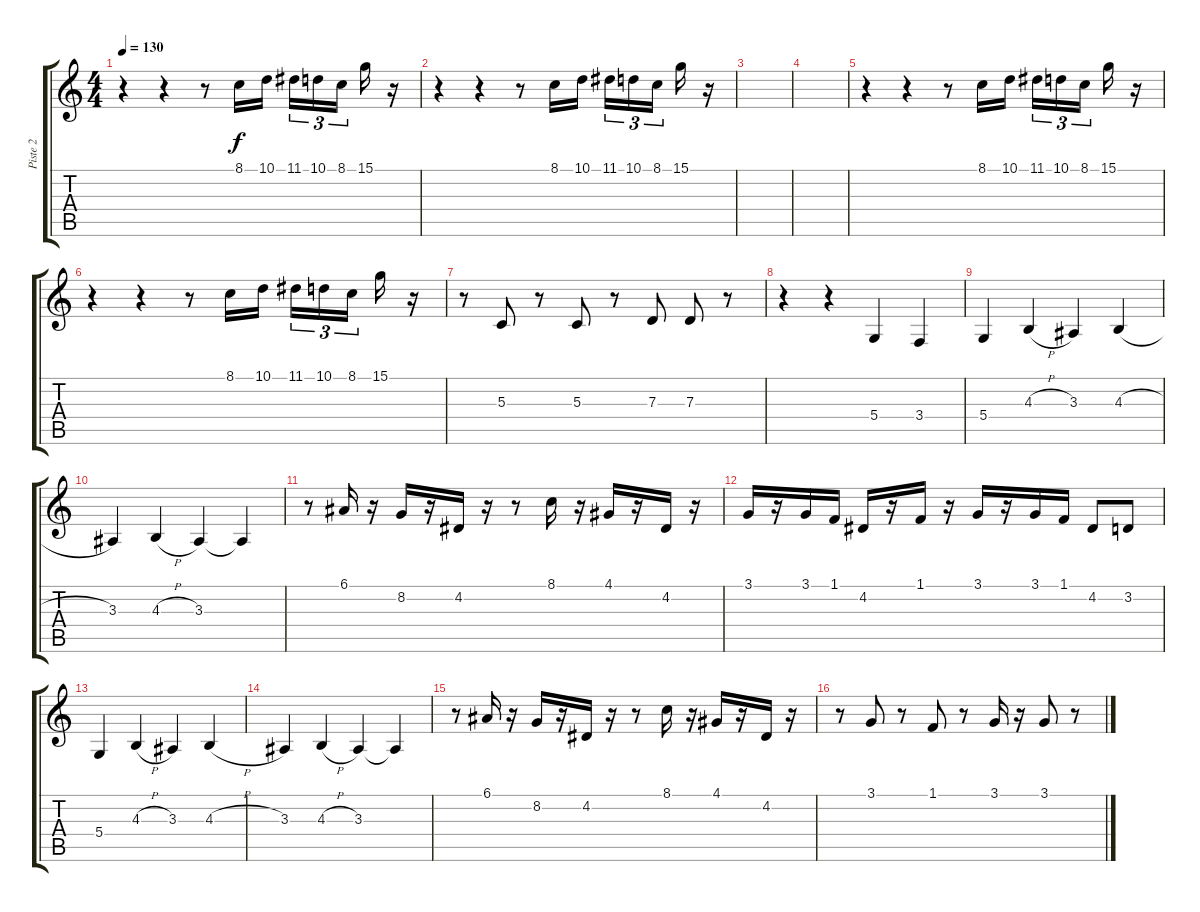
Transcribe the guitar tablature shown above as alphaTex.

\track ("Piste 2" "Piste 2") {instrument violin}
\staff {score tabs}
\tuning (E4 B3 G3 D3 A2 E2) {hide}
\ts (4 4)
\tempo 130
\clef g2
\ks c
r.4{dy f} r.4 r.8 8.1.16 10.1.16 11.1.16{tu (3 2)} 10.1.16{tu (3 2)} 8.1.16{tu (3 2)} 15.1.16 r.16 |
r.4 r.4 r.8 8.1.16 10.1.16 11.1.16{tu (3 2)} 10.1.16{tu (3 2)} 8.1.16{tu (3 2)} 15.1.16 r.16 |
|
|
r.4 r.4 r.8 8.1.16 10.1.16 11.1.16{tu (3 2)} 10.1.16{tu (3 2)} 8.1.16{tu (3 2)} 15.1.16 r.16 |
r.4 r.4 r.8 8.1.16 10.1.16 11.1.16{tu (3 2)} 10.1.16{tu (3 2)} 8.1.16{tu (3 2)} 15.1.16 r.16 |
r.8 5.3.8 r.8 5.3.8 r.8 7.3.8 7.3.8 r.8 |
r.4 r.4 5.4.4 3.4.4 |
5.4.4 4.3{h}.4 3.3.4 4.3{h}.4 |
3.3.4 4.3{h}.4 3.3.4 3.3{t}.4 |
r.8 6.1.16 r.16 8.2.16 r.16 4.2.16 r.16 r.8 8.1.16 r.16 4.1.16 r.16 4.2.16 r.16 |
3.1.16 r.16 3.1.16 1.1.16 4.2.16 r.16 1.1.16 r.16 3.1.16 r.16 3.1.16 1.1.16 4.2.8 3.2.8 |
5.4.4 4.3{h}.4 3.3.4 4.3{h}.4 |
3.3.4 4.3{h}.4 3.3.4 3.3{t}.4 |
r.8 6.1.16 r.16 8.2.16 r.16 4.2.16 r.16 r.8 8.1.16 r.16 4.1.16 r.16 4.2.16 r.16 |
r.8 3.1.8 r.8 1.1.8 r.8 3.1.16 r.16 3.1.8 r.8
